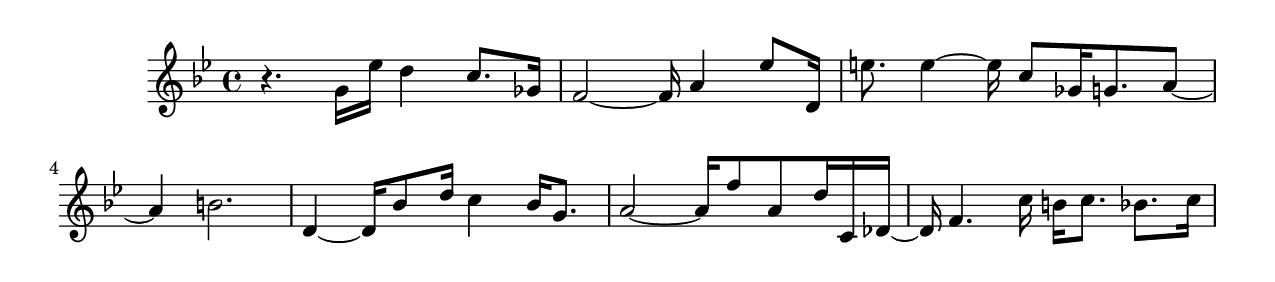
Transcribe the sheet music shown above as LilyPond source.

#(set-default-paper-size "letter")

<<

\new ChordNames {
    \set majorSevenSymbol = \markup { maj7 } 
    \set additionalPitchPrefix = #"add"
    \chordmode {
        s16*112
    }
}

\new Staff { 
    {
        \clef treble
        \key bes \major
        \time 4/4
        
        r4. g'16 ees''16 d''4 c''8. ges'16 | f'2~ f'16 a'4 ees''8 d'16 | e''8. e''4~ e''16 c''8 ges'16 g'8. a'8~ | a'4 b'2. | d'4~ d'16 bes'8 d''16 c''4 bes'16 g'8. | a'2~ a'16 f''8 a'8 d''16 c'16 des'16~ | des'16 f'4. c''16 b'16 c''8. bes'8. c''16
    }
}

>>

\version "2.18.2"